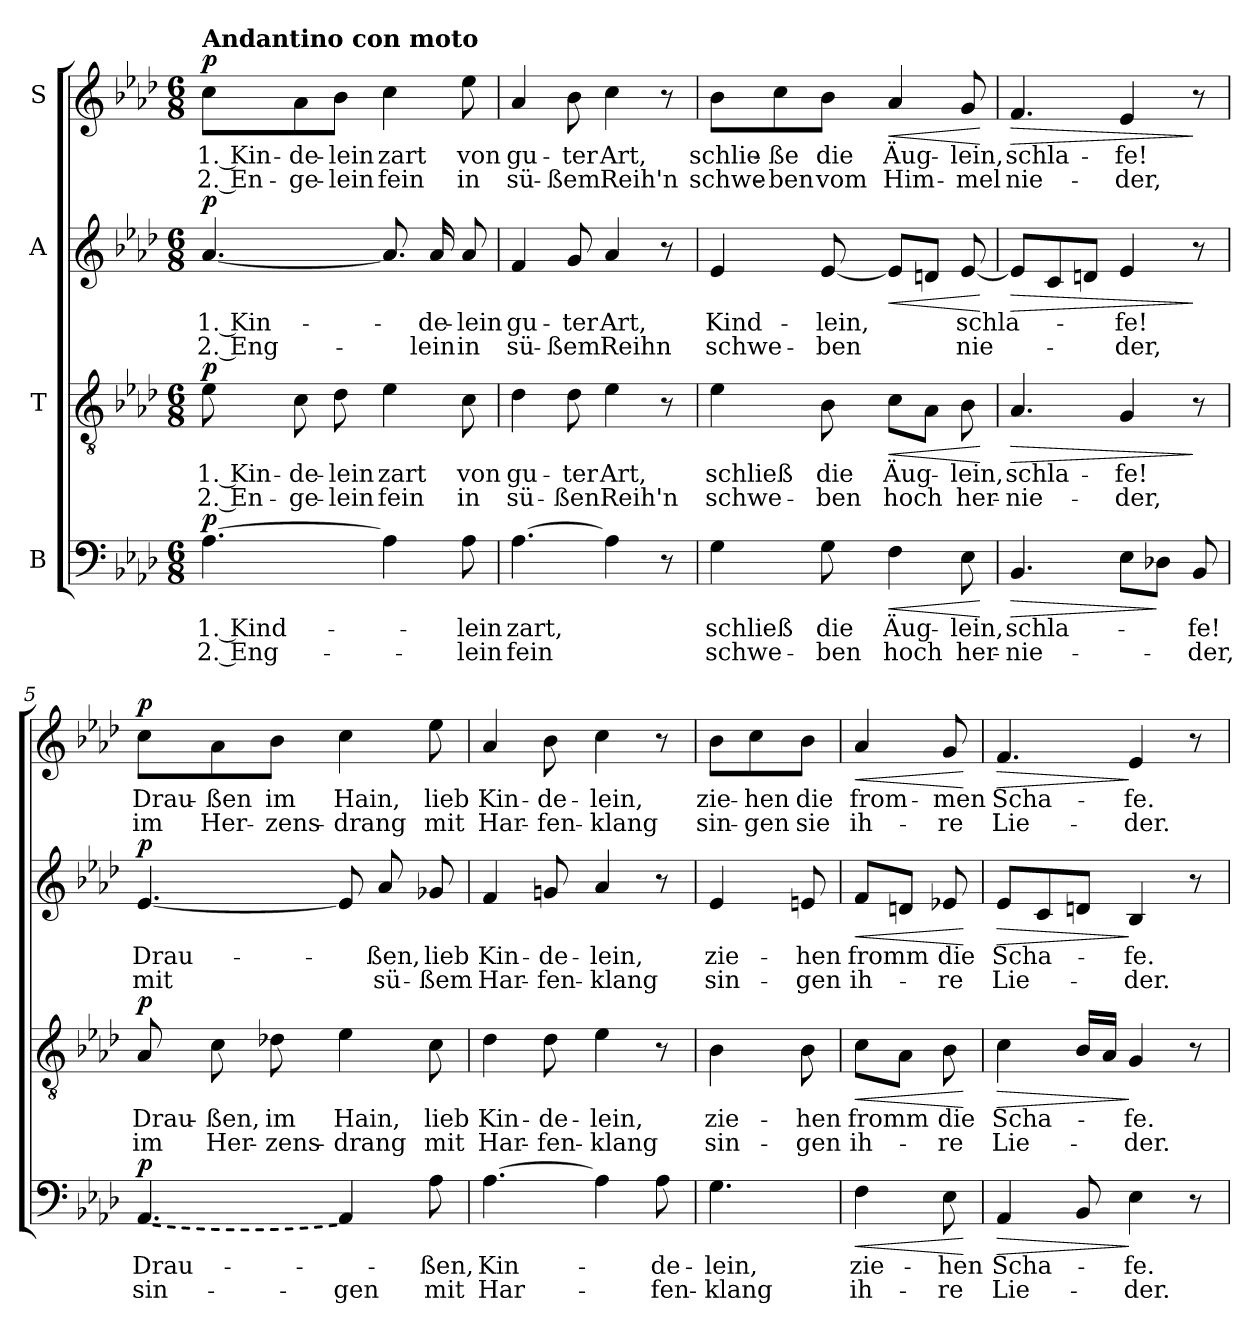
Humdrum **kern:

**kern	**text	**text	**dynam	**kern	**text	**text	**dynam	**kern	**text	**text	**dynam	**kern	**text	**text	**dynam
*part4	*part4	*part4	*part4	*part3	*part3	*part3	*part3	*part2	*part2	*part2	*part2	*part1	*part1	*part1	*part1
*staff4	*staff4	*staff4	*staff4	*staff3	*staff3	*staff3	*staff3	*staff2	*staff2	*staff2	*staff2	*staff1	*staff1	*staff1	*staff1
*I"B	*	*	*	*I"T	*	*	*	*I"A	*	*	*	*I"S	*	*	*
*clefF4	*	*	*	*clefGv2	*	*	*	*clefG2	*	*	*	*clefG2	*	*	*
*k[b-e-a-d-]	*	*	*	*k[b-e-a-d-]	*	*	*	*k[b-e-a-d-]	*	*	*	*k[b-e-a-d-]	*	*	*
*M6/8	*	*	*	*M6/8	*	*	*	*M6/8	*	*	*	*M6/8	*	*	*
=1	=1	=1	=1	=1	=1	=1	=1	=1	=1	=1	=1	=1	=1	=1	=1
!	!	!	!	!	!	!	!	!	!	!	!	!LO:TX:a:B:t=Andantino con moto	!	!	!
!	!	!	!LO:DY:a	!	!	!	!LO:DY:a	!	!	!	!LO:DY:a	!	!	!	!LO:DY:a
[4.A-\	1. Kind-	2. Eng-	p	8e-\	1. Kin-	2. En-	p	[4.a-/	1. Kin-	2. Eng-	p	8cc\L	1. Kin-	2. En-	p
.	.	.	.	8c\	-de-	-ge-	.	.	.	.	.	8a-\	-de-	-ge-	.
.	.	.	.	8d-\	-lein	-lein	.	.	.	.	.	8b-\J	-lein	-lein	.
4A-\]	.	.	.	4e-\	zart	fein	.	8.a-/]	.	.	.	4cc\	zart	fein	.
.	.	.	.	.	.	.	.	16a-/	-de-	-lein	.	.	.	.	.
8A-\	-lein	-lein	.	8c\	von	in	.	8a-/	-lein	in	.	8ee-\	von	in	.
=2	=2	=2	=2	=2	=2	=2	=2	=2	=2	=2	=2	=2	=2	=2	=2
[4.A-\	zart,	fein	.	4d-\	gu-	sü-	.	4f/	gu-	sü-	.	4a-/	gu-	sü-	.
.	.	.	.	8d-\	-ter	-ßen	.	8g/	-ter	-ßem	.	8b-\	-ter	-ßem	.
4A-\]	.	.	.	4e-\	Art,	Reih'n	.	4a-/	Art,	Reihn	.	4cc\	Art,	Reih'n	.
8r	.	.	.	8r	.	.	.	8r	.	.	.	8r	.	.	.
=3	=3	=3	=3	=3	=3	=3	=3	=3	=3	=3	=3	=3	=3	=3	=3
4G\	schließ	schwe-	.	4e-\	schließ	schwe-	.	4e-/	Kind-	schwe-	.	8b-\L	schlie-	schwe-	.
.	.	.	.	.	.	.	.	.	.	.	.	8cc\	-ße	-ben	.
8G\	die	-ben	.	8B-\	die	-ben	.	[8e-/	-lein,	-ben	.	8b-\J	die	vom	.
!	!	!	!LO:HP:b	!	!	!	!LO:HP:b	!	!	!	!LO:HP:b	!	!	!	!LO:HP:b
4F\	Äug-	hoch	<	8c\L	-Äug-	hoch	<	8e-/L]	.	.	<	4a-/	Äug-	Him-	<
.	.	.	.	8A-\J	.	.	.	8dn/J	.	.	.	.	.	.	.
8E-\	-lein,	her-	.	8B-\	-lein,	her-	.	[8e-/	schla-	nie-	.	8g/	-lein,	-mel	.
.	.	.	[	.	.	.	[	.	.	.	[	.	.	.	[
!!LO:LB:g=z
=4	=4	=4	=4	=4	=4	=4	=4	=4	=4	=4	=4	=4	=4	=4	=4
!	!	!	!LO:HP:b	!	!	!	!LO:HP:b	!	!	!	!LO:HP:b	!	!	!	!LO:HP:b
4.BB-/	schla-	-nie-	>	4.A-/	schla-	-nie-	>	8e-/L]	.	.	>	4.f/	schla-	nie-	>
.	.	.	.	.	.	.	.	8c/	.	.	.	.	.	.	.
.	.	.	.	.	.	.	.	8dn/J	.	.	.	.	.	.	.
8E-\L	.	.	.	4G/	-fe!	-der,	.	4e-/	-fe!	-der,	.	4e-/	-fe!	-der,	.
8D-X\J	.	.	]	.	.	.	.	.	.	.	.	.	.	.	.
8BB-/	-fe!	-der,	.	8r	.	.	]	8r	.	.	]	8r	.	.	]
=5	=5	=5	=5	=5	=5	=5	=5	=5	=5	=5	=5	=5	=5	=5	=5
!LO:T:dash	!	!	!LO:DY:a	!	!	!	!LO:DY:a	!	!	!	!LO:DY:a	!	!	!	!LO:DY:a
[4.AA-/	Drau-	sin-	p	8A-/	Drau-	im	p	[4.e-/	Drau-	mit	p	8cc\L	Drau-	im	p
.	.	.	.	8c\	-ßen,	Her-	.	.	.	.	.	8a-\	-ßen	Her-	.
.	.	.	.	8d-X\	im	-zens-	.	.	.	.	.	8b-\J	im	-zens-	.
4AA-/]	.	-gen	.	4e-\	Hain,	-drang	.	8e-/]	.	.	.	4cc\	Hain,	-drang	.
.	.	.	.	.	.	.	.	8a-/	-ßen,	sü-	.	.	.	.	.
8A-\	-ßen,	mit	.	8c\	lieb	mit	.	8g-X/	lieb	-ßem	.	8ee-\	lieb	mit	.
=6	=6	=6	=6	=6	=6	=6	=6	=6	=6	=6	=6	=6	=6	=6	=6
[4.A-\	Kin-	Har-	.	4d-\	Kin-	Har-	.	4f/	Kin-	Har-	.	4a-/	Kin-	Har-	.
.	.	.	.	8d-\	-de-	-fen-	.	8gn/	-de-	-fen-	.	8b-\	-de-	-fen-	.
4A-\]	.	.	.	4e-\	-lein,	-klang	.	4a-/	-lein,	-klang	.	4cc\	-lein,	-klang	.
8A-\	-de-	-fen-	.	8r	.	.	.	8r	.	.	.	8r	.	.	.
=7	=7	=7	=7	=7	=7	=7	=7	=7	=7	=7	=7	=7	=7	=7	=7
4.G\	-lein,	-klang	.	4B-\	zie-	sin-	.	4e-/	zie-	sin-	.	8b-\L	zie-	sin-	.
.	.	.	.	.	.	.	.	.	.	.	.	8cc\	-hen	-gen	.
.	.	.	.	8B-\	-hen	-gen	.	8en/	-hen	-gen	.	8b-\J	die	sie	.
!!LO:PB:g=z
=7X1	=7X1	=7X1	=7X1	=7X1	=7X1	=7X1	=7X1	=7X1	=7X1	=7X1	=7X1	=7X1	=7X1	=7X1	=7X1
!	!	!	!LO:HP:b	!	!	!	!LO:HP:b	!	!	!	!LO:HP:b	!	!	!	!LO:HP:b
4F\	zie-	ih-	<	8c\L	-fromm	ih-	<	8f/L	-fromm	ih-	<	4a-/	from-	ih-	<
.	.	.	.	8A-\J	.	.	.	8dn/J	.	.	.	.	.	.	.
8E-\	-hen	-re	.	8B-\	die	-re	.	8e-X/	die	-re	.	8g/	-men	-re	.
.	.	.	[	.	.	.	[	.	.	.	[	.	.	.	[
=8	=8	=8	=8	=8	=8	=8	=8	=8	=8	=8	=8	=8	=8	=8	=8
!	!	!	!LO:HP:b	!	!	!	!LO:HP:b	!	!	!	!LO:HP:b	!	!	!	!LO:HP:b
4AA-/	Scha-	Lie-	>	4c\	Scha-	Lie-	>	8e-/L	Scha-	Lie-	>	4.f/	Scha-	Lie-	>
.	.	.	.	.	.	.	.	8c/	.	.	.	.	.	.	.
8BB-/	.	.	.	16B-/LL	.	.	.	8dn/J	.	.	.	.	.	.	.
.	.	.	.	16A-/JJ	.	.	.	.	.	.	.	.	.	.	.
4E-\	-fe.	-der.	]	4G/	-fe.	-der.	]	4B-/	-fe.	-der.	]	4e-/	-fe.	-der.	]
8r	.	.	.	8r	.	.	.	8r	.	.	.	8r	.	.	.
=	=	=	=	=	=	=	=	=	=	=	=	=	=	=	=
*-	*-	*-	*-	*-	*-	*-	*-	*-	*-	*-	*-	*-	*-	*-	*-
